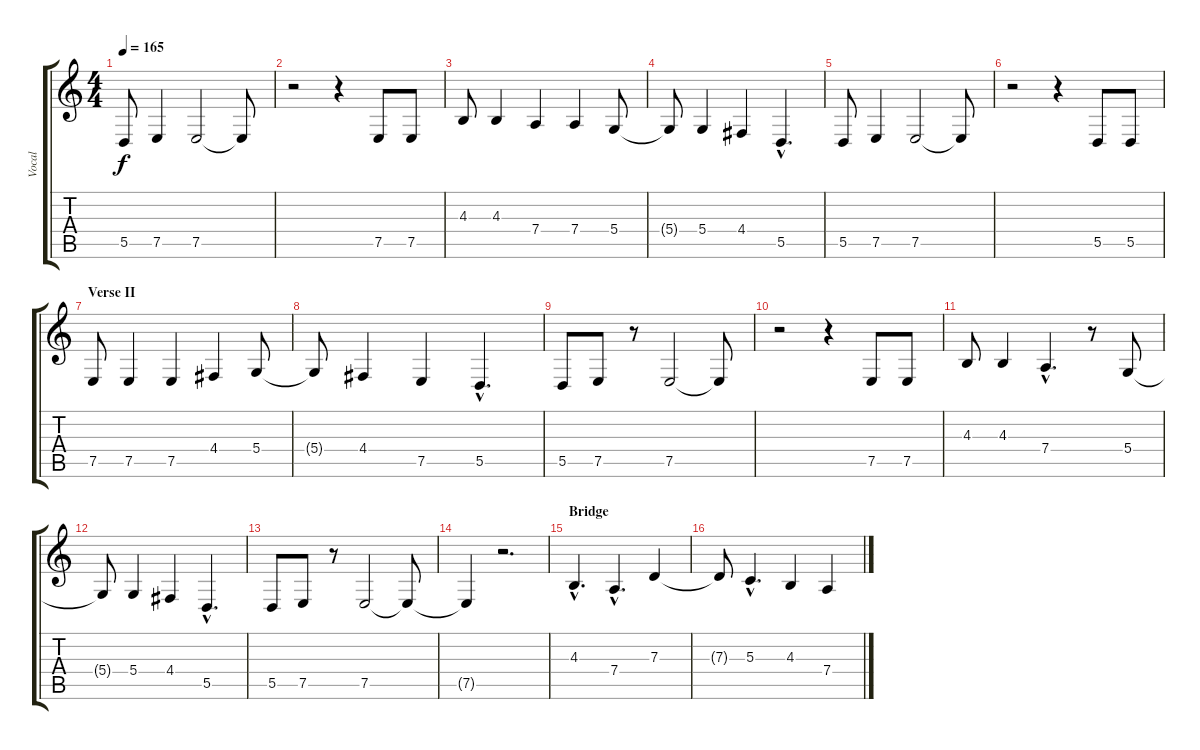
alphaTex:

\track ("Vocal" "Vocal") {instrument violin}
\staff {score tabs}
\tuning (E4 B3 G3 D3 A2 E2) {hide}
\ts (4 4)
\tempo 165
\clef g2
\ks c
5.5.8{dy f} 7.5.4 7.5.2 7.5{t}.8 |
r.2 r.4 7.5.8 7.5.8 |
4.3.8 4.3.4 7.4.4 7.4.4 5.4.8 |
5.4{t}.8 5.4.4 4.4.4 5.5{hac}.4{d} |
5.5.8 7.5.4 7.5.2 7.5{t}.8 |
r.2 r.4 5.5.8 5.5.8 |
\section ("" "Verse II")
7.5.8 7.5.4 7.5.4 4.4.4 5.4.8 |
5.4{t}.8 4.4.4 7.5.4 5.5{hac}.4{d} |
5.5.8 7.5.8 r.8 7.5.2 7.5{t}.8 |
r.2 r.4 7.5.8 7.5.8 |
4.3.8 4.3.4 7.4{hac}.4{d} r.8 5.4.8 |
5.4{t}.8 5.4.4 4.4.4 5.5{hac}.4{d} |
5.5.8 7.5.8 r.8 7.5.2 7.5{t}.8 |
7.5{t}.4 r.2{d} |
\section ("" "Bridge")
4.3{hac}.4{d} 7.4{hac}.4{d} 7.3.4 |
7.3{t}.8 5.3{hac}.4{d} 4.3.4 7.4.4
